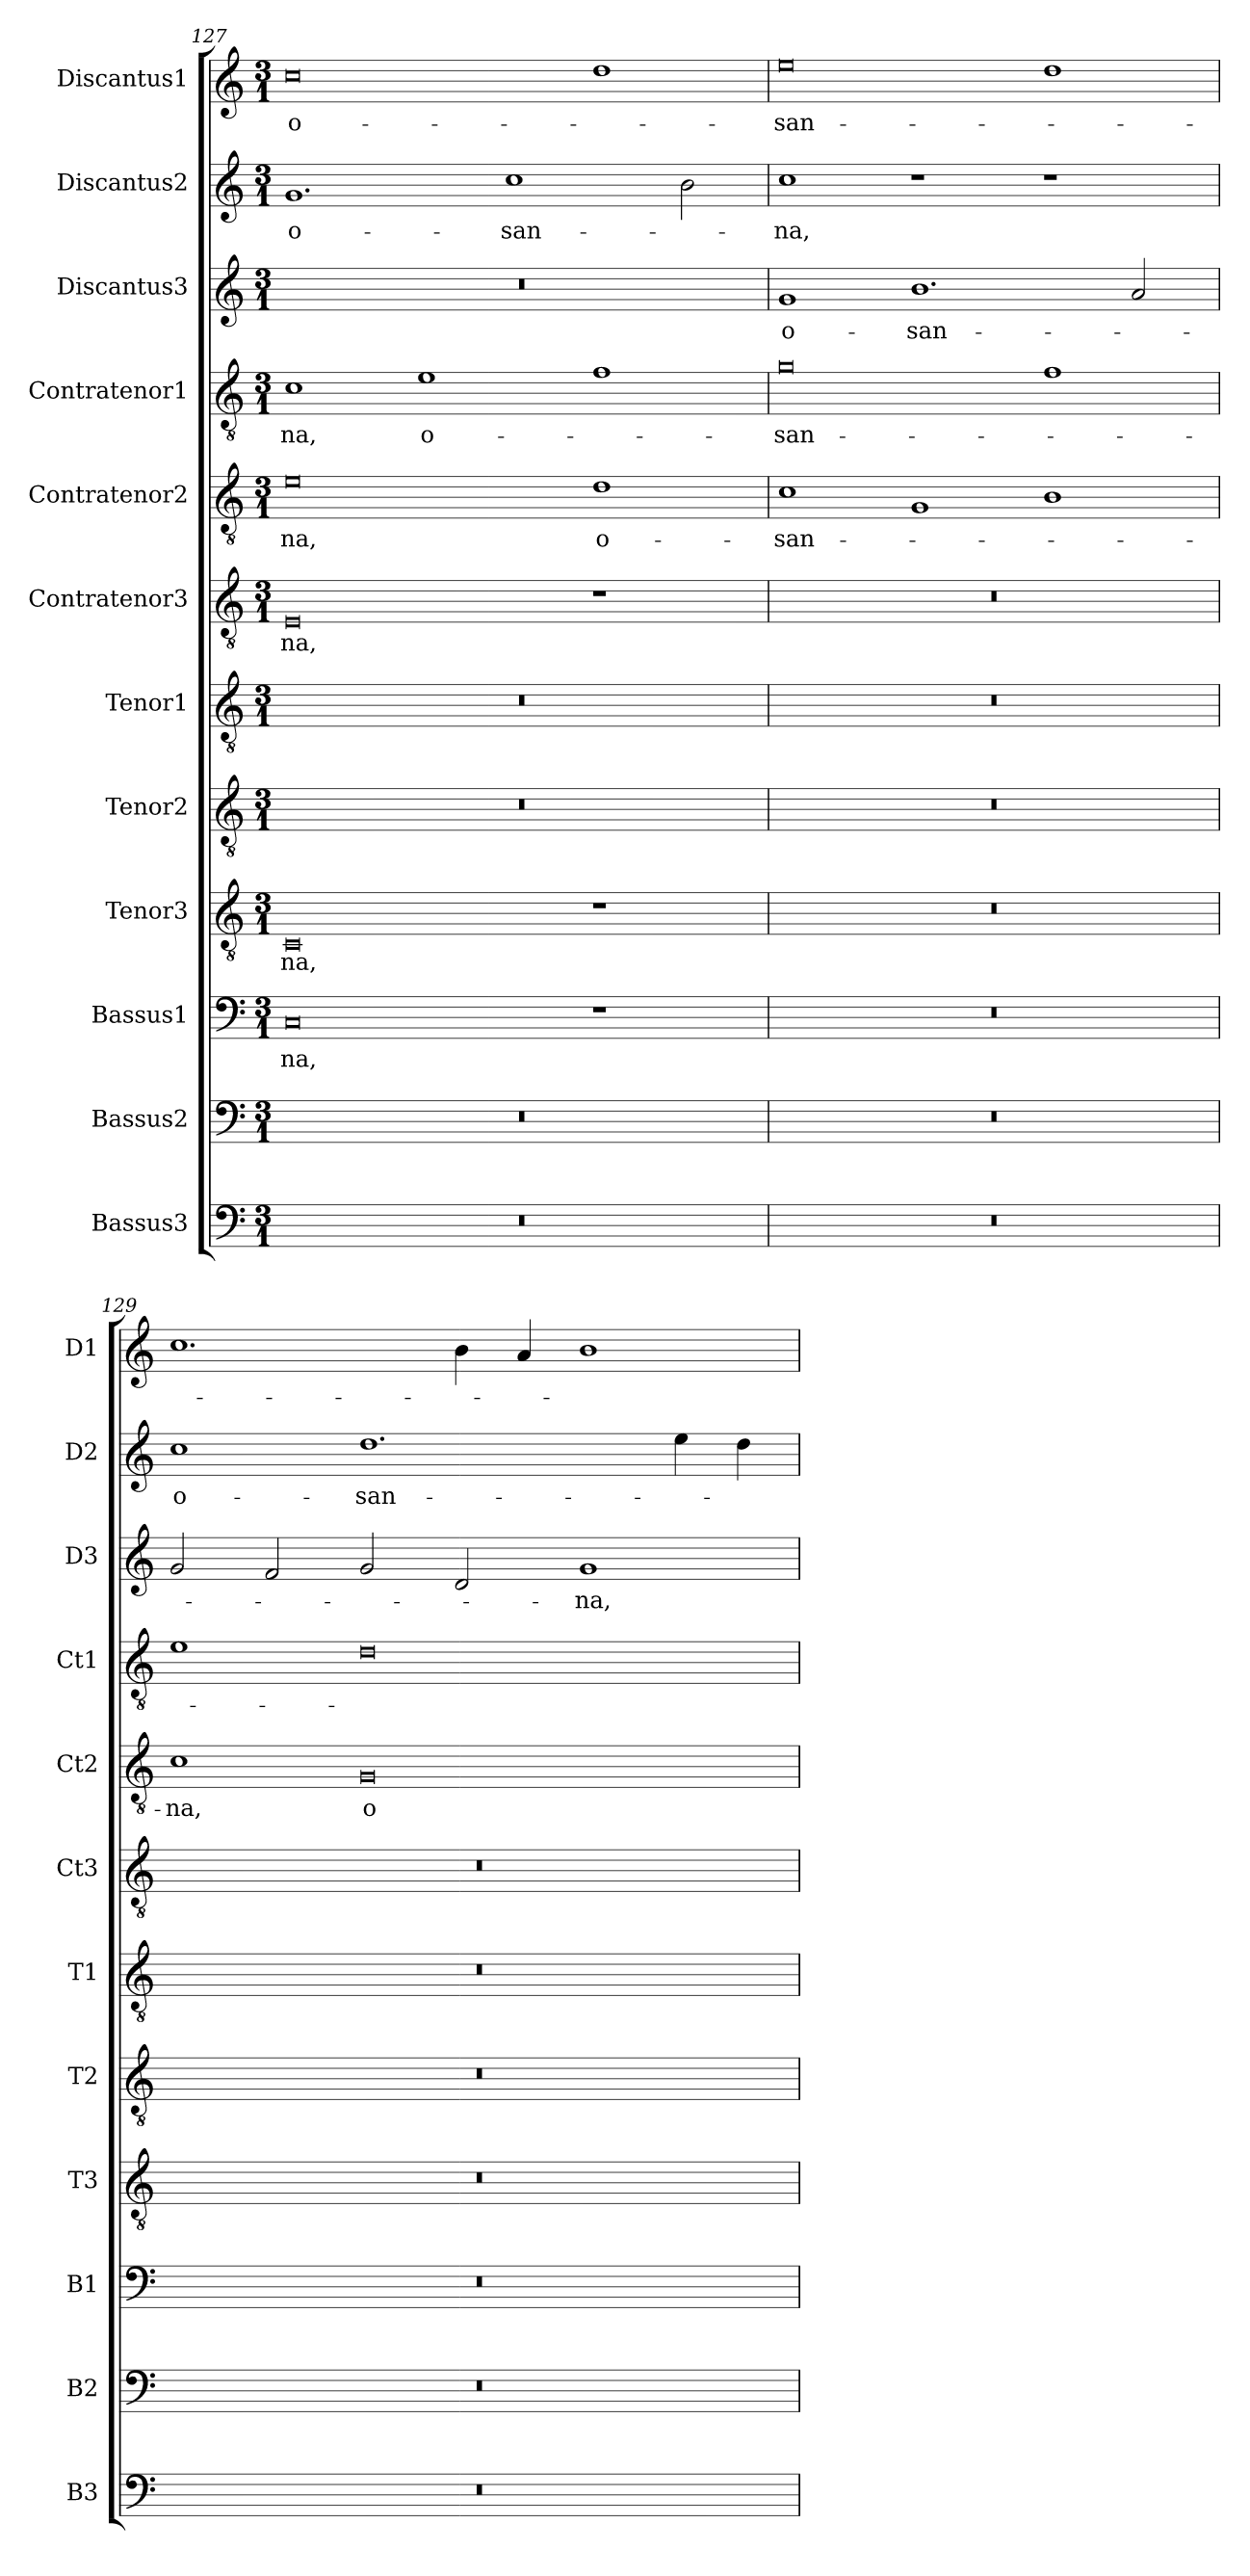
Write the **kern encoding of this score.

**kern	**kern	**kern	**text	**kern	**text	**kern	**kern	**kern	**text	**kern	**text	**kern	**text	**kern	**text	**kern	**text	**kern	**text
*part12	*part11	*part10	*part10	*part9	*part9	*part8	*part7	*part6	*part6	*part5	*part5	*part4	*part4	*part3	*part3	*part2	*part2	*part1	*part1
*staff12	*staff11	*staff10	*staff10	*staff9	*staff9	*staff8	*staff7	*staff6	*staff6	*staff5	*staff5	*staff4	*staff4	*staff3	*staff3	*staff2	*staff2	*staff1	*staff1
*I"Bassus3	*I"Bassus2	*I"Bassus1	*	*I"Tenor3	*	*I"Tenor2	*I"Tenor1	*I"Contratenor3	*	*I"Contratenor2	*	*I"Contratenor1	*	*I"Discantus3	*	*I"Discantus2	*	*I"Discantus1	*
*I'B3	*I'B2	*I'B1	*	*I'T3	*	*I'T2	*I'T1	*I'Ct3	*	*I'Ct2	*	*I'Ct1	*	*I'D3	*	*I'D2	*	*I'D1	*
*clefF4	*clefF4	*clefF4	*	*clefGv2	*	*clefGv2	*clefGv2	*clefGv2	*	*clefGv2	*	*clefGv2	*	*clefG2	*	*clefG2	*	*clefG2	*
*k[]	*k[]	*k[]	*	*k[]	*	*k[]	*k[]	*k[]	*	*k[]	*	*k[]	*	*k[]	*	*k[]	*	*k[]	*
*M3/1	*M3/1	*M3/1	*	*M3/1	*	*M3/1	*M3/1	*M3/1	*	*M3/1	*	*M3/1	*	*M3/1	*	*M3/1	*	*M3/1	*
=127	=127	=127	=127	=127	=127	=127	=127	=127	=127	=127	=127	=127	=127	=127	=127	=127	=127	=127	=127
0.r	0.r	0C	-na,	0C	-na,	0.r	0.r	0E	-na,	0e	-na,	1c	-na,	0.r	.	1.g	o-	0cc	o-
.	.	.	.	.	.	.	.	.	.	.	.	1e	o-	.	.	.	.	.	.
.	.	.	.	.	.	.	.	.	.	.	.	.	.	.	.	1cc	-san-	.	.
.	.	1r	.	1r	.	.	.	1r	.	1d	o-	1f	.	.	.	.	.	1dd	.
.	.	.	.	.	.	.	.	.	.	.	.	.	.	.	.	2b	.	.	.
=128	=128	=128	=128	=128	=128	=128	=128	=128	=128	=128	=128	=128	=128	=128	=128	=128	=128	=128	=128
0.r	0.r	0.r	.	0.r	.	0.r	0.r	0.r	.	1c	-san-	0g	-san-	1g	o-	1cc	-na,	0ee	-san-
.	.	.	.	.	.	.	.	.	.	1G	.	.	.	1.b	-san-	1r	.	.	.
.	.	.	.	.	.	.	.	.	.	1B	.	1f	.	.	.	1r	.	1dd	.
.	.	.	.	.	.	.	.	.	.	.	.	.	.	2a	.	.	.	.	.
=129	=129	=129	=129	=129	=129	=129	=129	=129	=129	=129	=129	=129	=129	=129	=129	=129	=129	=129	=129
0.r	0.r	0.r	.	0.r	.	0.r	0.r	0.r	.	1c	-na,	1e	.	2g	.	1cc	o-	1.cc	.
.	.	.	.	.	.	.	.	.	.	.	.	.	.	2f	.	.	.	.	.
.	.	.	.	.	.	.	.	.	.	0G	o-	0d	.	2g	.	1.dd	-san-	.	.
.	.	.	.	.	.	.	.	.	.	.	.	.	.	2d	.	.	.	4b	.
.	.	.	.	.	.	.	.	.	.	.	.	.	.	.	.	.	.	4a	.
.	.	.	.	.	.	.	.	.	.	.	.	.	.	1g	-na,	.	.	1b	.
.	.	.	.	.	.	.	.	.	.	.	.	.	.	.	.	4ee	.	.	.
.	.	.	.	.	.	.	.	.	.	.	.	.	.	.	.	4dd	.	.	.
=	=	=	=	=	=	=	=	=	=	=	=	=	=	=	=	=	=	=	=
*-	*-	*-	*-	*-	*-	*-	*-	*-	*-	*-	*-	*-	*-	*-	*-	*-	*-	*-	*-
